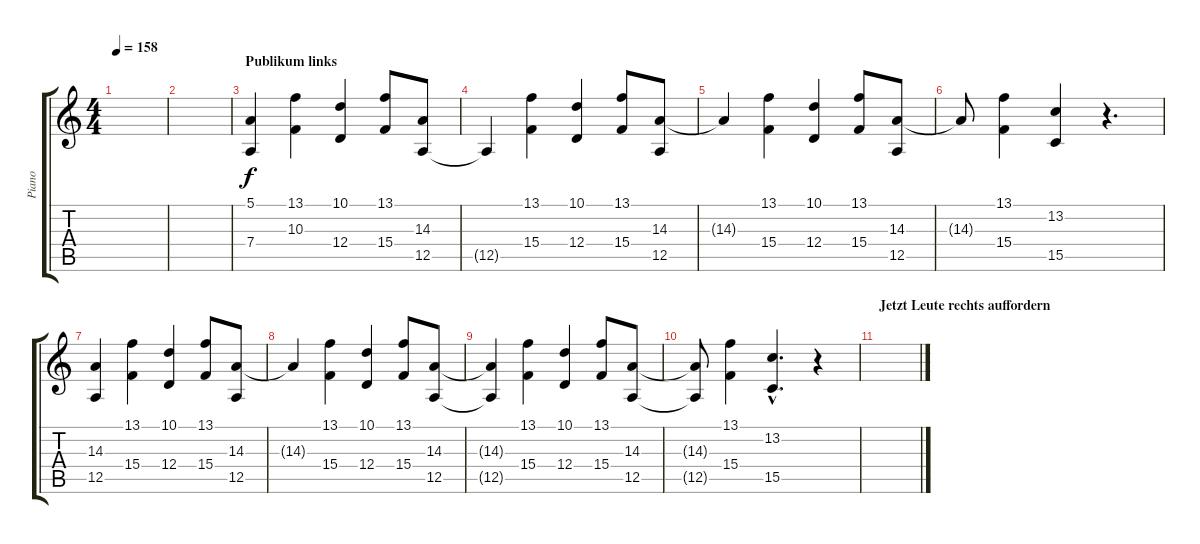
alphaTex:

\track ("Piano" "Piano") {instrument acousticgrandpiano}
\staff {score tabs}
\tuning (E4 B3 G3 D3 A2 D2) {hide}
\ts (4 4)
\tempo 158
\clef g2
\ks c
|
|
\section ("" "Publikum links")
(5.1 7.4).4 (13.1 10.3).4 (10.1 12.4).4 (13.1 15.4).8 (14.3 12.5).8 |
12.5{t}.4 (13.1 15.4).4 (10.1 12.4).4 (13.1 15.4).8 (14.3 12.5).8 |
14.3{t}.4 (13.1 15.4).4 (10.1 12.4).4 (13.1 15.4).8 (14.3 12.5).8 |
14.3{t}.8 (13.1 15.4).4 (13.2 15.5).4 r.4{d} |
(14.3 12.5).4 (13.1 15.4).4 (10.1 12.4).4 (13.1 15.4).8 (14.3 12.5).8 |
14.3{t}.4 (13.1 15.4).4 (10.1 12.4).4 (13.1 15.4).8 (14.3 12.5).8 |
(14.3{t} 12.5{t}).4 (13.1 15.4).4 (10.1 12.4).4 (13.1 15.4).8 (14.3 12.5).8 |
(14.3{t} 12.5{t}).8 (13.1 15.4).4 (13.2{hac} 15.5{hac}).4{d} r.4 |
\section ("" "Jetzt Leute rechts auffordern")
